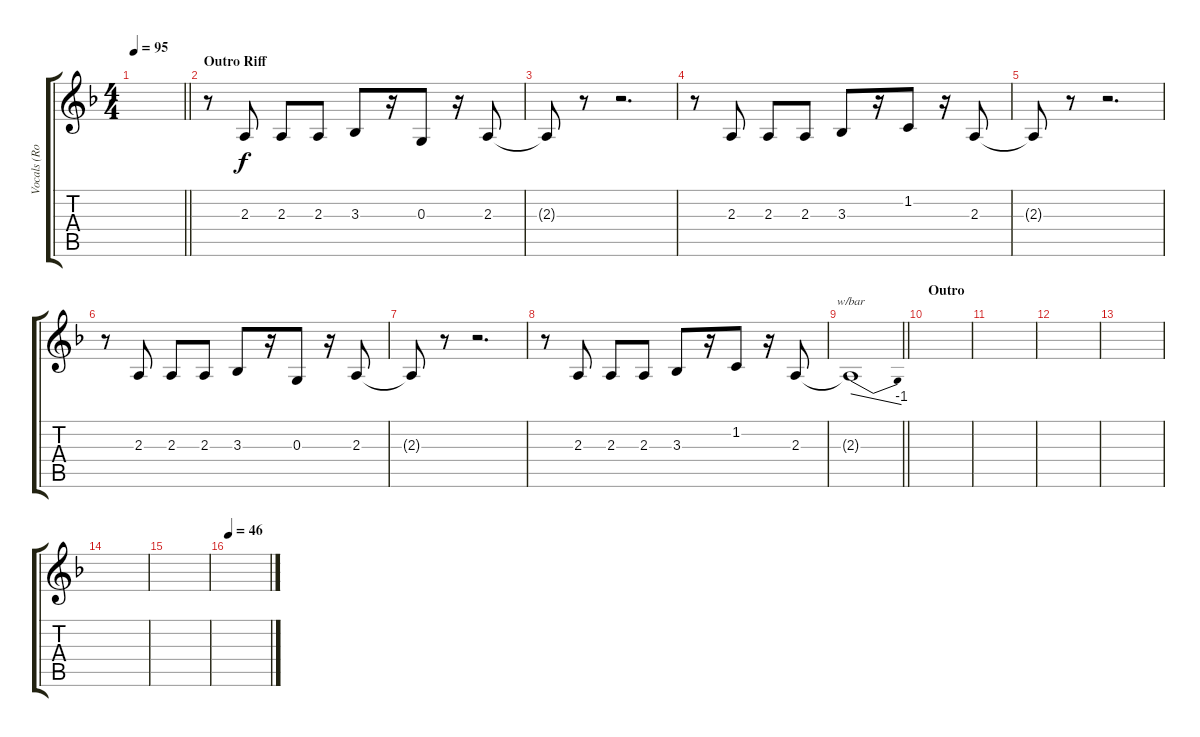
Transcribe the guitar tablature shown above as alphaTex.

\track ("Vocals (Rob Halford)" "Vocals (Ro") {instrument altosax}
\staff {score tabs}
\tuning (E4 B3 G3 D3 A2 D2) {hide}
\ts (4 4)
\tempo 95
\clef g2
\barLineRight lightlight
\ks dminor
|
\section ("" "Outro Riff")
r.8 2.3.8 2.3.8 2.3.8 3.3.8 r.16 0.3.8 r.16 2.3.8 |
2.3{t}.8 r.8 r.2{d} |
r.8 2.3.8 2.3.8 2.3.8 3.3.8 r.16 1.2.8 r.16 2.3.8 |
2.3{t}.8 r.8 r.2{d} |
r.8 2.3.8 2.3.8 2.3.8 3.3.8 r.16 0.3.8 r.16 2.3.8 |
2.3{t}.8 r.8 r.2{d} |
r.8 2.3.8 2.3.8 2.3.8 3.3.8 r.16 1.2.8 r.16 2.3.8 |
\barLineRight lightlight
2.3{t}.1{tbe (dive default 0 0 60 -4)} |
\section ("" "Outro")
|
|
|
|
|
|
\tempo 46
